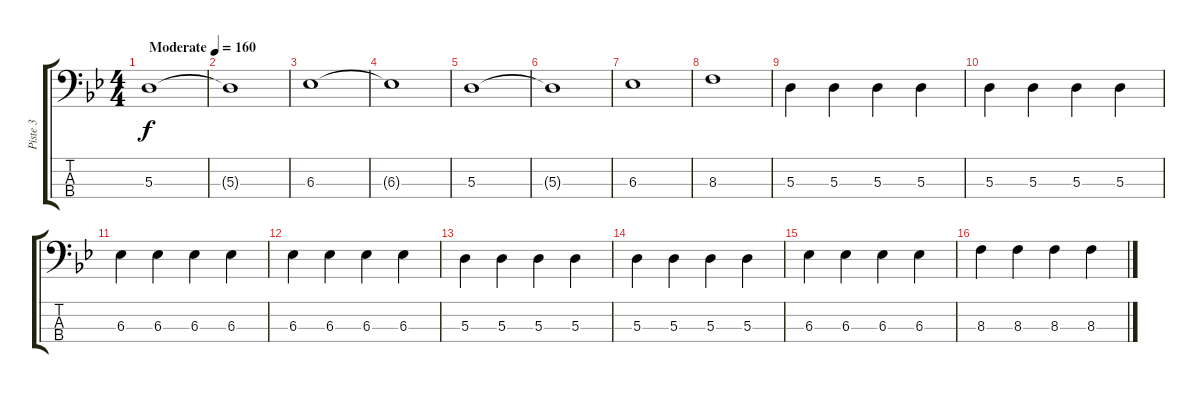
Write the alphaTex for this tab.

\track ("Piste 3" "Piste 3") {instrument electricbassfinger}
\staff {score tabs}
\tuning (G2 D2 A1 D1) {hide}
\ts (4 4)
\tempo (160 "Moderate")
\clef f4
\ks bb
5.3.1{dy f instrument electricbassfinger} |
5.3{t}.1 |
6.3.1 |
6.3{t}.1 |
5.3.1 |
5.3{t}.1 |
6.3.1 |
8.3.1 |
5.3.4 5.3.4 5.3.4 5.3.4 |
5.3.4 5.3.4 5.3.4 5.3.4 |
6.3.4 6.3.4 6.3.4 6.3.4 |
6.3.4 6.3.4 6.3.4 6.3.4 |
5.3.4 5.3.4 5.3.4 5.3.4 |
5.3.4 5.3.4 5.3.4 5.3.4 |
6.3.4 6.3.4 6.3.4 6.3.4 |
8.3.4 8.3.4 8.3.4 8.3.4
